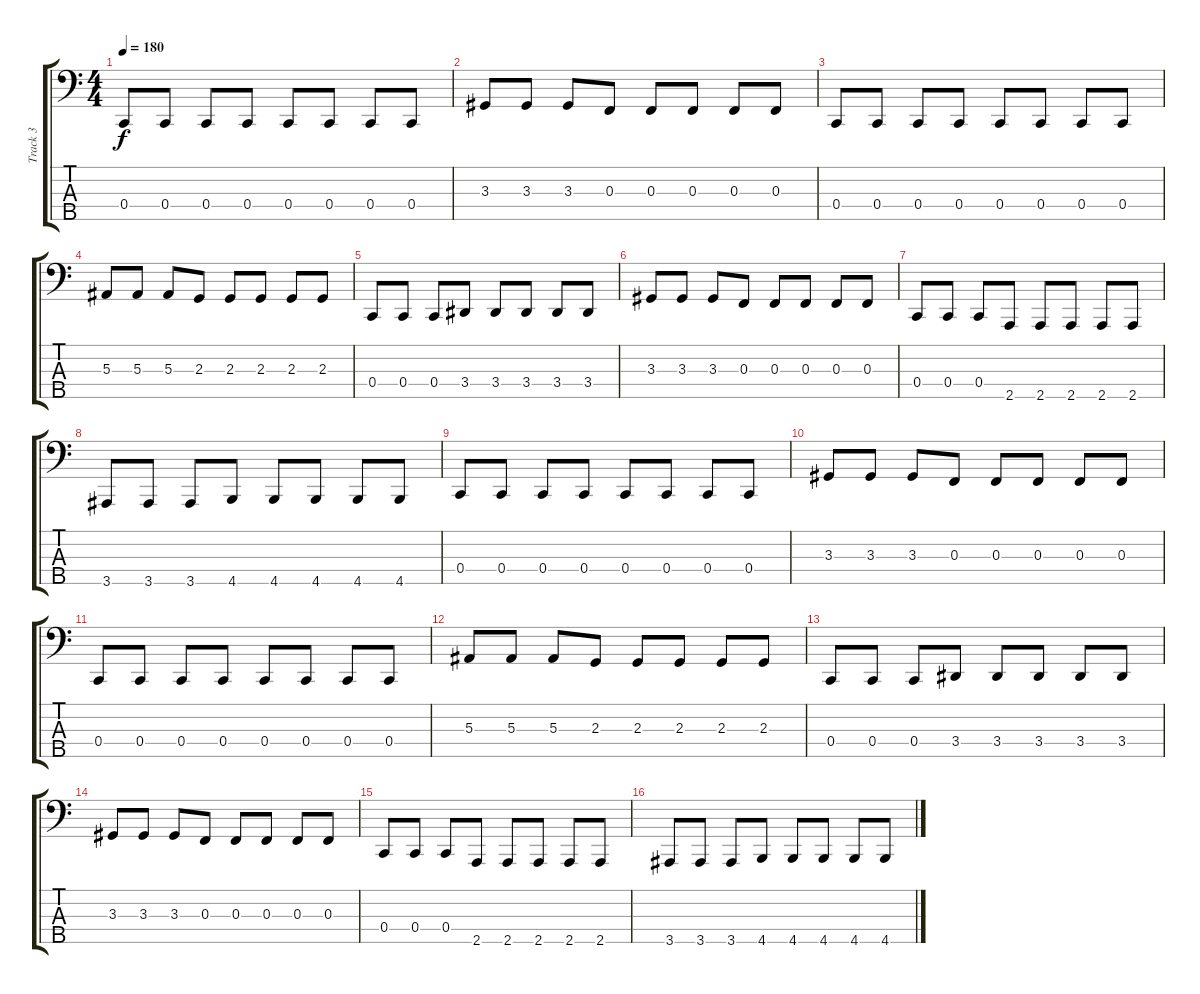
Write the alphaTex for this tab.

\track ("Track 3" "Track 3") {instrument electricbasspick}
\staff {score tabs}
\tuning (Eb2 Bb1 F1 C1 G0) {hide}
\ts (4 4)
\tempo 180
\clef f4
\ks c
0.4.8{dy f instrument electricbasspick} 0.4.8 0.4.8 0.4.8 0.4.8 0.4.8 0.4.8 0.4.8 |
3.3.8 3.3.8 3.3.8 0.3.8 0.3.8 0.3.8 0.3.8 0.3.8 |
0.4.8 0.4.8 0.4.8 0.4.8 0.4.8 0.4.8 0.4.8 0.4.8 |
5.3.8 5.3.8 5.3.8 2.3.8 2.3.8 2.3.8 2.3.8 2.3.8 |
0.4.8 0.4.8 0.4.8 3.4.8 3.4.8 3.4.8 3.4.8 3.4.8 |
3.3.8 3.3.8 3.3.8 0.3.8 0.3.8 0.3.8 0.3.8 0.3.8 |
0.4.8 0.4.8 0.4.8 2.5.8 2.5.8 2.5.8 2.5.8 2.5.8 |
3.5.8 3.5.8 3.5.8 4.5.8 4.5.8 4.5.8 4.5.8 4.5.8 |
0.4.8 0.4.8 0.4.8 0.4.8 0.4.8 0.4.8 0.4.8 0.4.8 |
3.3.8 3.3.8 3.3.8 0.3.8 0.3.8 0.3.8 0.3.8 0.3.8 |
0.4.8 0.4.8 0.4.8 0.4.8 0.4.8 0.4.8 0.4.8 0.4.8 |
5.3.8 5.3.8 5.3.8 2.3.8 2.3.8 2.3.8 2.3.8 2.3.8 |
0.4.8 0.4.8 0.4.8 3.4.8 3.4.8 3.4.8 3.4.8 3.4.8 |
3.3.8 3.3.8 3.3.8 0.3.8 0.3.8 0.3.8 0.3.8 0.3.8 |
0.4.8 0.4.8 0.4.8 2.5.8 2.5.8 2.5.8 2.5.8 2.5.8 |
3.5.8 3.5.8 3.5.8 4.5.8 4.5.8 4.5.8 4.5.8 4.5.8
